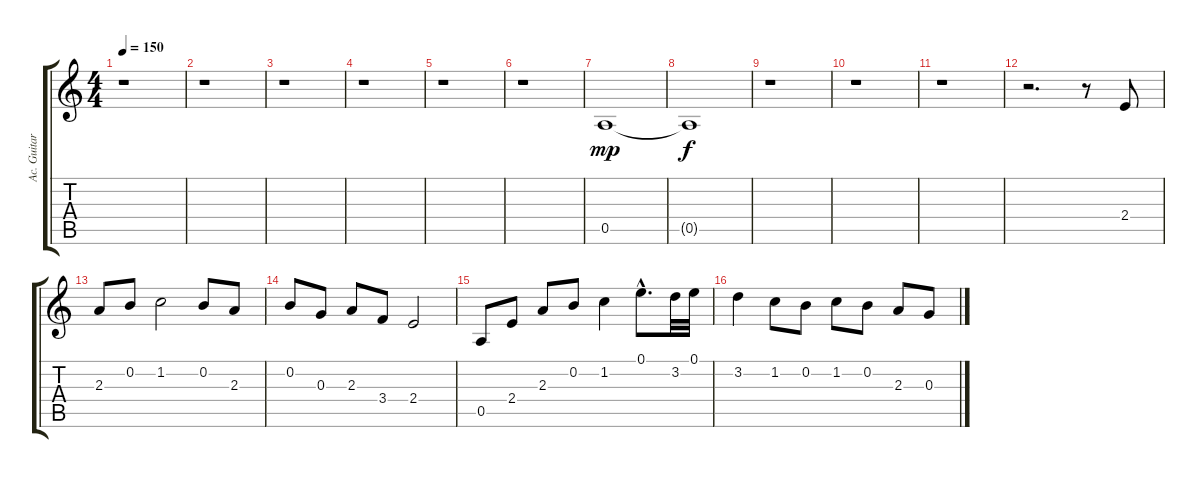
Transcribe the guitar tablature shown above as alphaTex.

\track ("Ac. Guitar 1" "Ac. Guitar") {instrument acousticguitarsteel}
\staff {score tabs}
\tuning (E4 B3 G3 D3 A2 E2) {hide}
\ts (4 4)
\tempo 150
\clef g2
\ks c
r.1{dy mp instrument acousticguitarsteel} |
r.1 |
r.1 |
r.1 |
r.1 |
r.1 |
0.5.1 |
0.5{t}.1{dy f} |
r.1 |
r.1 |
r.1 |
r.2{d} r.8 2.4.8 |
2.3.8 0.2.8 1.2.2 0.2.8 2.3.8 |
0.2.8 0.3.8 2.3.8 3.4.8 2.4.2 |
0.5.8 2.4.8 2.3.8 0.2.8 1.2.4 0.1{hac}.8{d} 3.2.32 0.1.32 |
3.2.4 1.2.8 0.2.8 1.2.8 0.2.8 2.3.8 0.3.8
